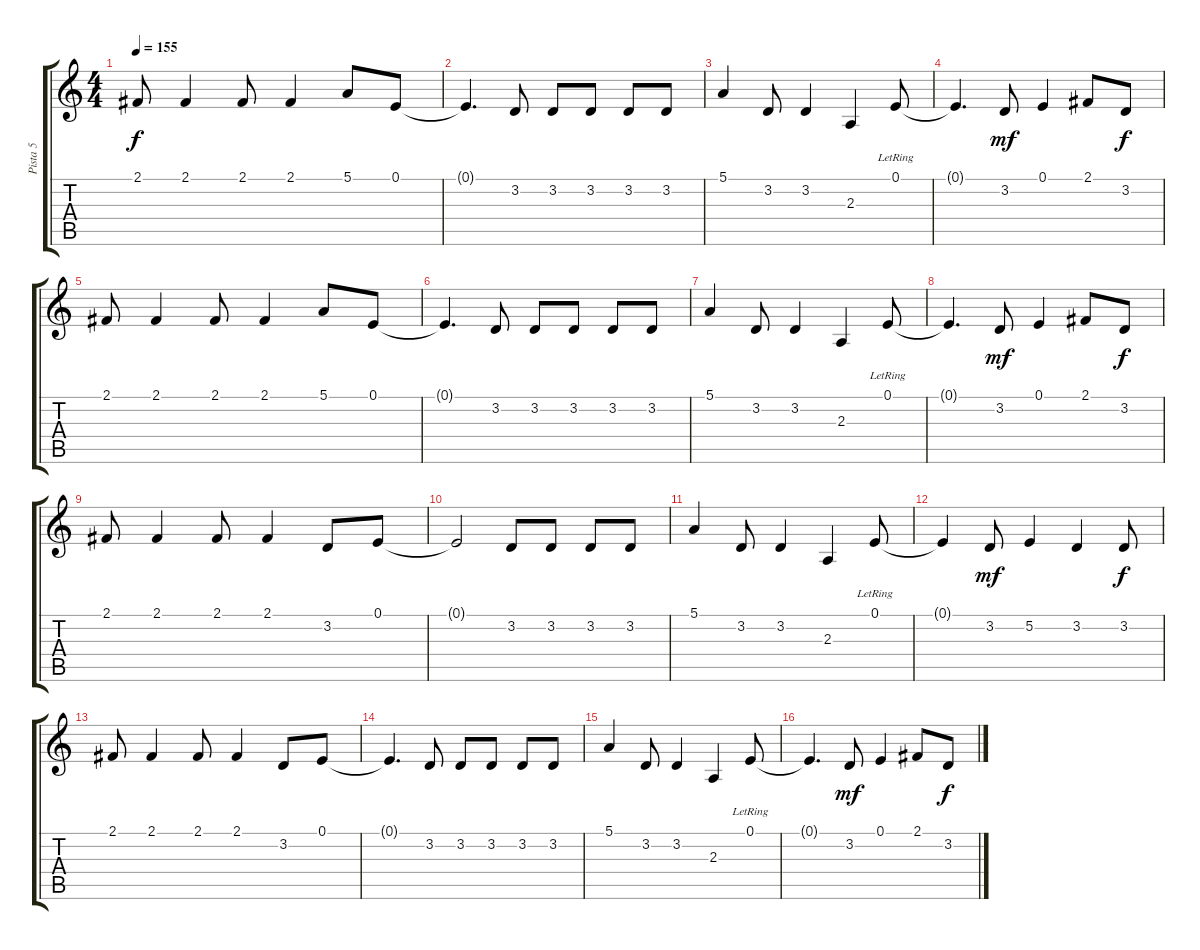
\track ("Pista 5" "Pista 5") {instrument electricgrandpiano}
\staff {score tabs}
\tuning (E4 B3 G3 D3 A2 E2) {hide}
\ts (4 4)
\tempo 155
\clef g2
\ks c
2.1.8{dy f} 2.1.4 2.1.8 2.1.4 5.1.8 0.1.8 |
0.1{t}.4{d} 3.2.8 3.2.8 3.2.8 3.2.8 3.2.8 |
5.1.4 3.2.8 3.2.4 2.3.4 0.1{lr}.8 |
0.1{t}.4{d} 3.2.8{dy mf} 0.1.4 2.1.8 3.2.8{dy f} |
2.1.8 2.1.4 2.1.8 2.1.4 5.1.8 0.1.8 |
0.1{t}.4{d} 3.2.8 3.2.8 3.2.8 3.2.8 3.2.8 |
5.1.4 3.2.8 3.2.4 2.3.4 0.1{lr}.8 |
0.1{t}.4{d} 3.2.8{dy mf} 0.1.4 2.1.8 3.2.8{dy f} |
2.1.8 2.1.4 2.1.8 2.1.4 3.2.8 0.1.8 |
0.1{t}.2 3.2.8 3.2.8 3.2.8 3.2.8 |
5.1.4 3.2.8 3.2.4 2.3.4 0.1{lr}.8 |
0.1{t}.4 3.2.8{dy mf} 5.2.4 3.2.4 3.2.8{dy f} |
2.1.8 2.1.4 2.1.8 2.1.4 3.2.8 0.1.8 |
0.1{t}.4{d} 3.2.8 3.2.8 3.2.8 3.2.8 3.2.8 |
5.1.4 3.2.8 3.2.4 2.3.4 0.1{lr}.8 |
0.1{t}.4{d} 3.2.8{dy mf} 0.1.4 2.1.8 3.2.8{dy f}
